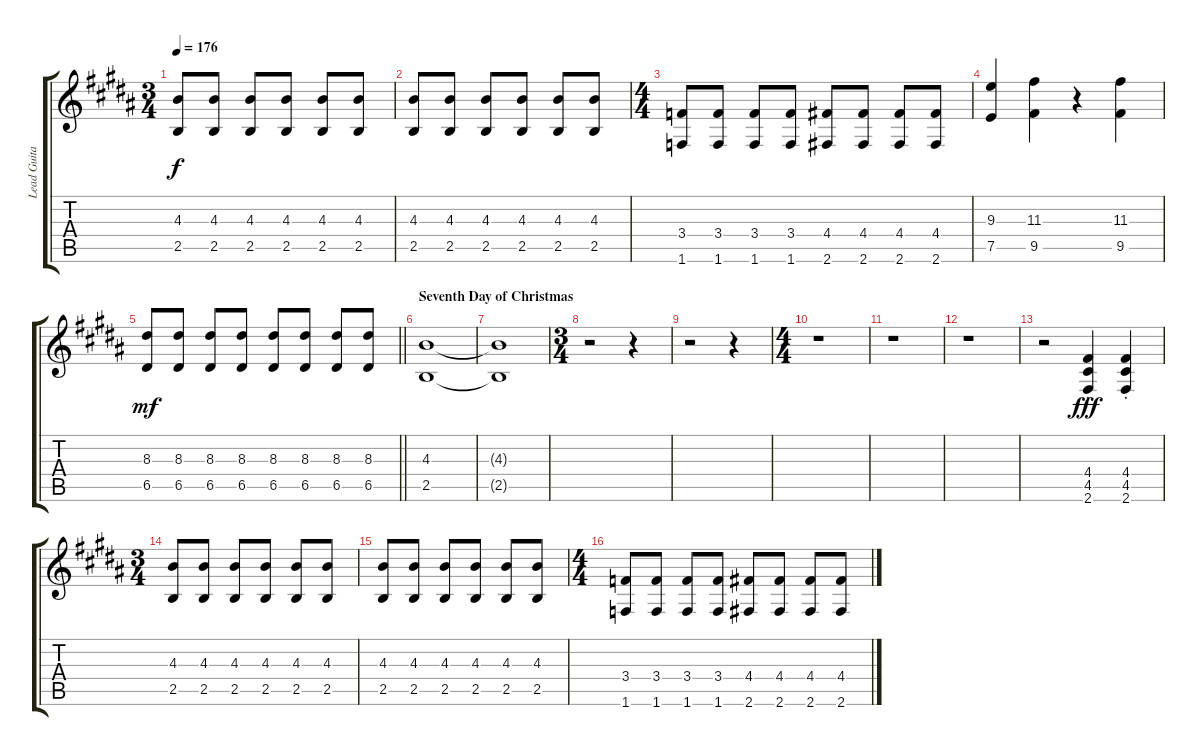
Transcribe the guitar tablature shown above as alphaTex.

\track ("Lead Guitar (Hoopes)" "Lead Guita") {instrument distortionguitar}
\staff {score tabs}
\tuning (E4 B3 G3 D3 A2 E2) {hide}
\ts (3 4)
\tempo 176
\clef g2
\ks b
(4.3 2.5).8{dy f} (4.3 2.5).8 (4.3 2.5).8 (4.3 2.5).8 (4.3 2.5).8 (4.3 2.5).8 |
\ks g#minor
(4.3 2.5).8 (4.3 2.5).8 (4.3 2.5).8 (4.3 2.5).8 (4.3 2.5).8 (4.3 2.5).8 |
\ts (4 4)
(3.4 1.6).8 (3.4 1.6).8 (3.4 1.6).8 (3.4 1.6).8 (4.4 2.6).8 (4.4 2.6).8 (4.4 2.6).8 (4.4 2.6).8 |
(9.3 7.5).4 (11.3 9.5).4 r.4 (11.3 9.5).4 |
\barLineRight lightlight
\ks b
(8.3 6.5).8{dy mf} (8.3 6.5).8 (8.3 6.5).8 (8.3 6.5).8 (8.3 6.5).8 (8.3 6.5).8 (8.3 6.5).8 (8.3 6.5).8 |
\section ("" "Seventh Day of Christmas")
\ks g#minor
(4.3 2.5).1 |
(4.3{t} 2.5{t}).1 |
\ts (3 4)
r.2 r.4 |
\ks b
r.2 r.4 |
\ts (4 4)
\ks g#minor
r.1 |
r.1 |
r.1 |
\ks b
r.2 (4.4{st} 4.5{st} 2.6{st}).4{dy fff} (4.4{st} 4.5{st} 2.6{st}).4 |
\ts (3 4)
\ks g#minor
(4.3 2.5).8 (4.3 2.5).8 (4.3 2.5).8 (4.3 2.5).8 (4.3 2.5).8 (4.3 2.5).8 |
(4.3 2.5).8 (4.3 2.5).8 (4.3 2.5).8 (4.3 2.5).8 (4.3 2.5).8 (4.3 2.5).8 |
\ts (4 4)
(3.4 1.6).8 (3.4 1.6).8 (3.4 1.6).8 (3.4 1.6).8 (4.4 2.6).8 (4.4 2.6).8 (4.4 2.6).8 (4.4 2.6).8
